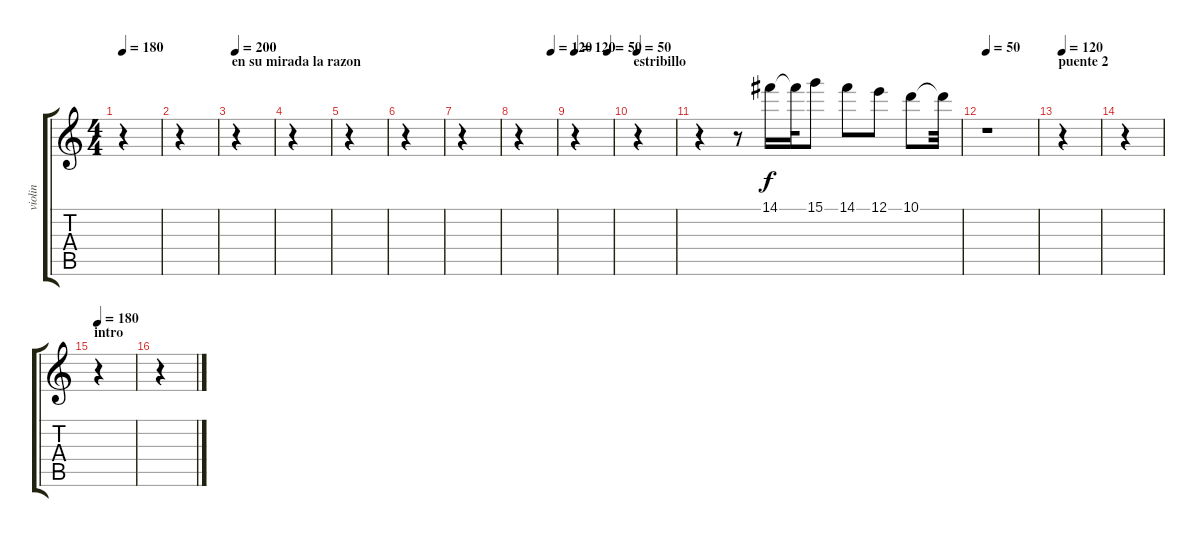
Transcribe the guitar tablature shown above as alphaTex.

\track ("violin" "violin") {instrument violin}
\staff {score tabs}
\tuning (E5 B4 G4 D4 A3 E3) {hide}
\ts (4 4)
\tempo 180
\clef g2
\ks c
r.4{dy f} |
r.4 |
\section ("" "en su mirada la razon")
\tempo 200
r.4 |
r.4 |
r.4 |
r.4 |
r.4 |
\tempo (120 0.875)
r.4 |
\tempo 120
\tempo (50 0.875)
r.4 |
\section ("" "estribillo")
\tempo 50
r.4 |
r.4 r.8 14.1.16 14.1{t}.32 15.1.8 14.1.8 12.1.8 10.1.8 10.1{t}.32 |
\tempo 50
r.1 |
\section ("" "puente 2")
\tempo 120
r.4 |
r.4 |
\section ("" "intro")
\tempo 180
r.4 |
r.4
